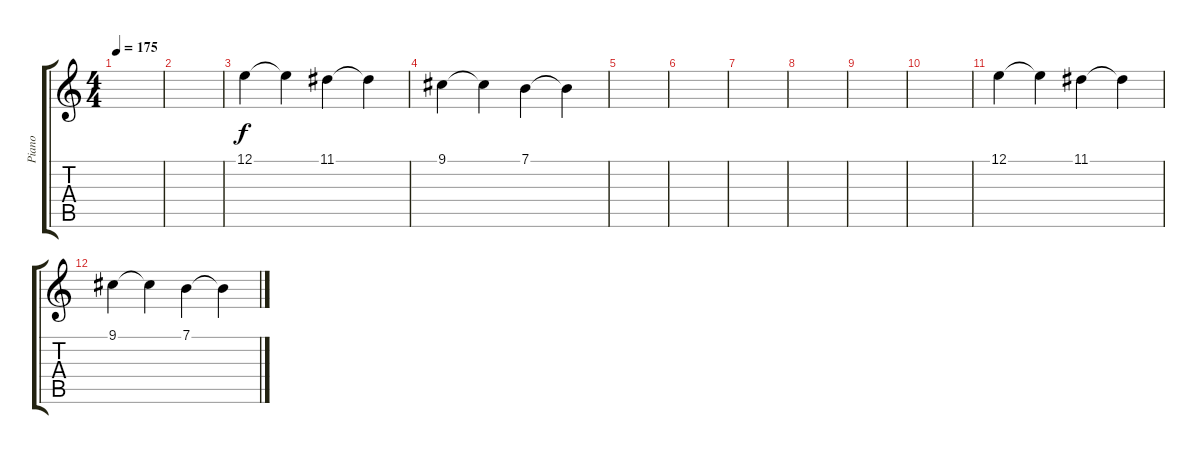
\track ("Piano" "Piano") {instrument acousticgrandpiano}
\staff {score tabs}
\tuning (E4 B3 G3 D3 A2 D2) {hide}
\ts (4 4)
\tempo 175
\clef g2
\ks c
|
|
12.1.4 12.1{t}.4 11.1.4 11.1{t}.4 |
9.1.4 9.1{t}.4 7.1.4 7.1{t}.4 |
|
|
|
|
|
|
12.1.4 12.1{t}.4 11.1.4 11.1{t}.4 |
9.1.4 9.1{t}.4 7.1.4 7.1{t}.4
